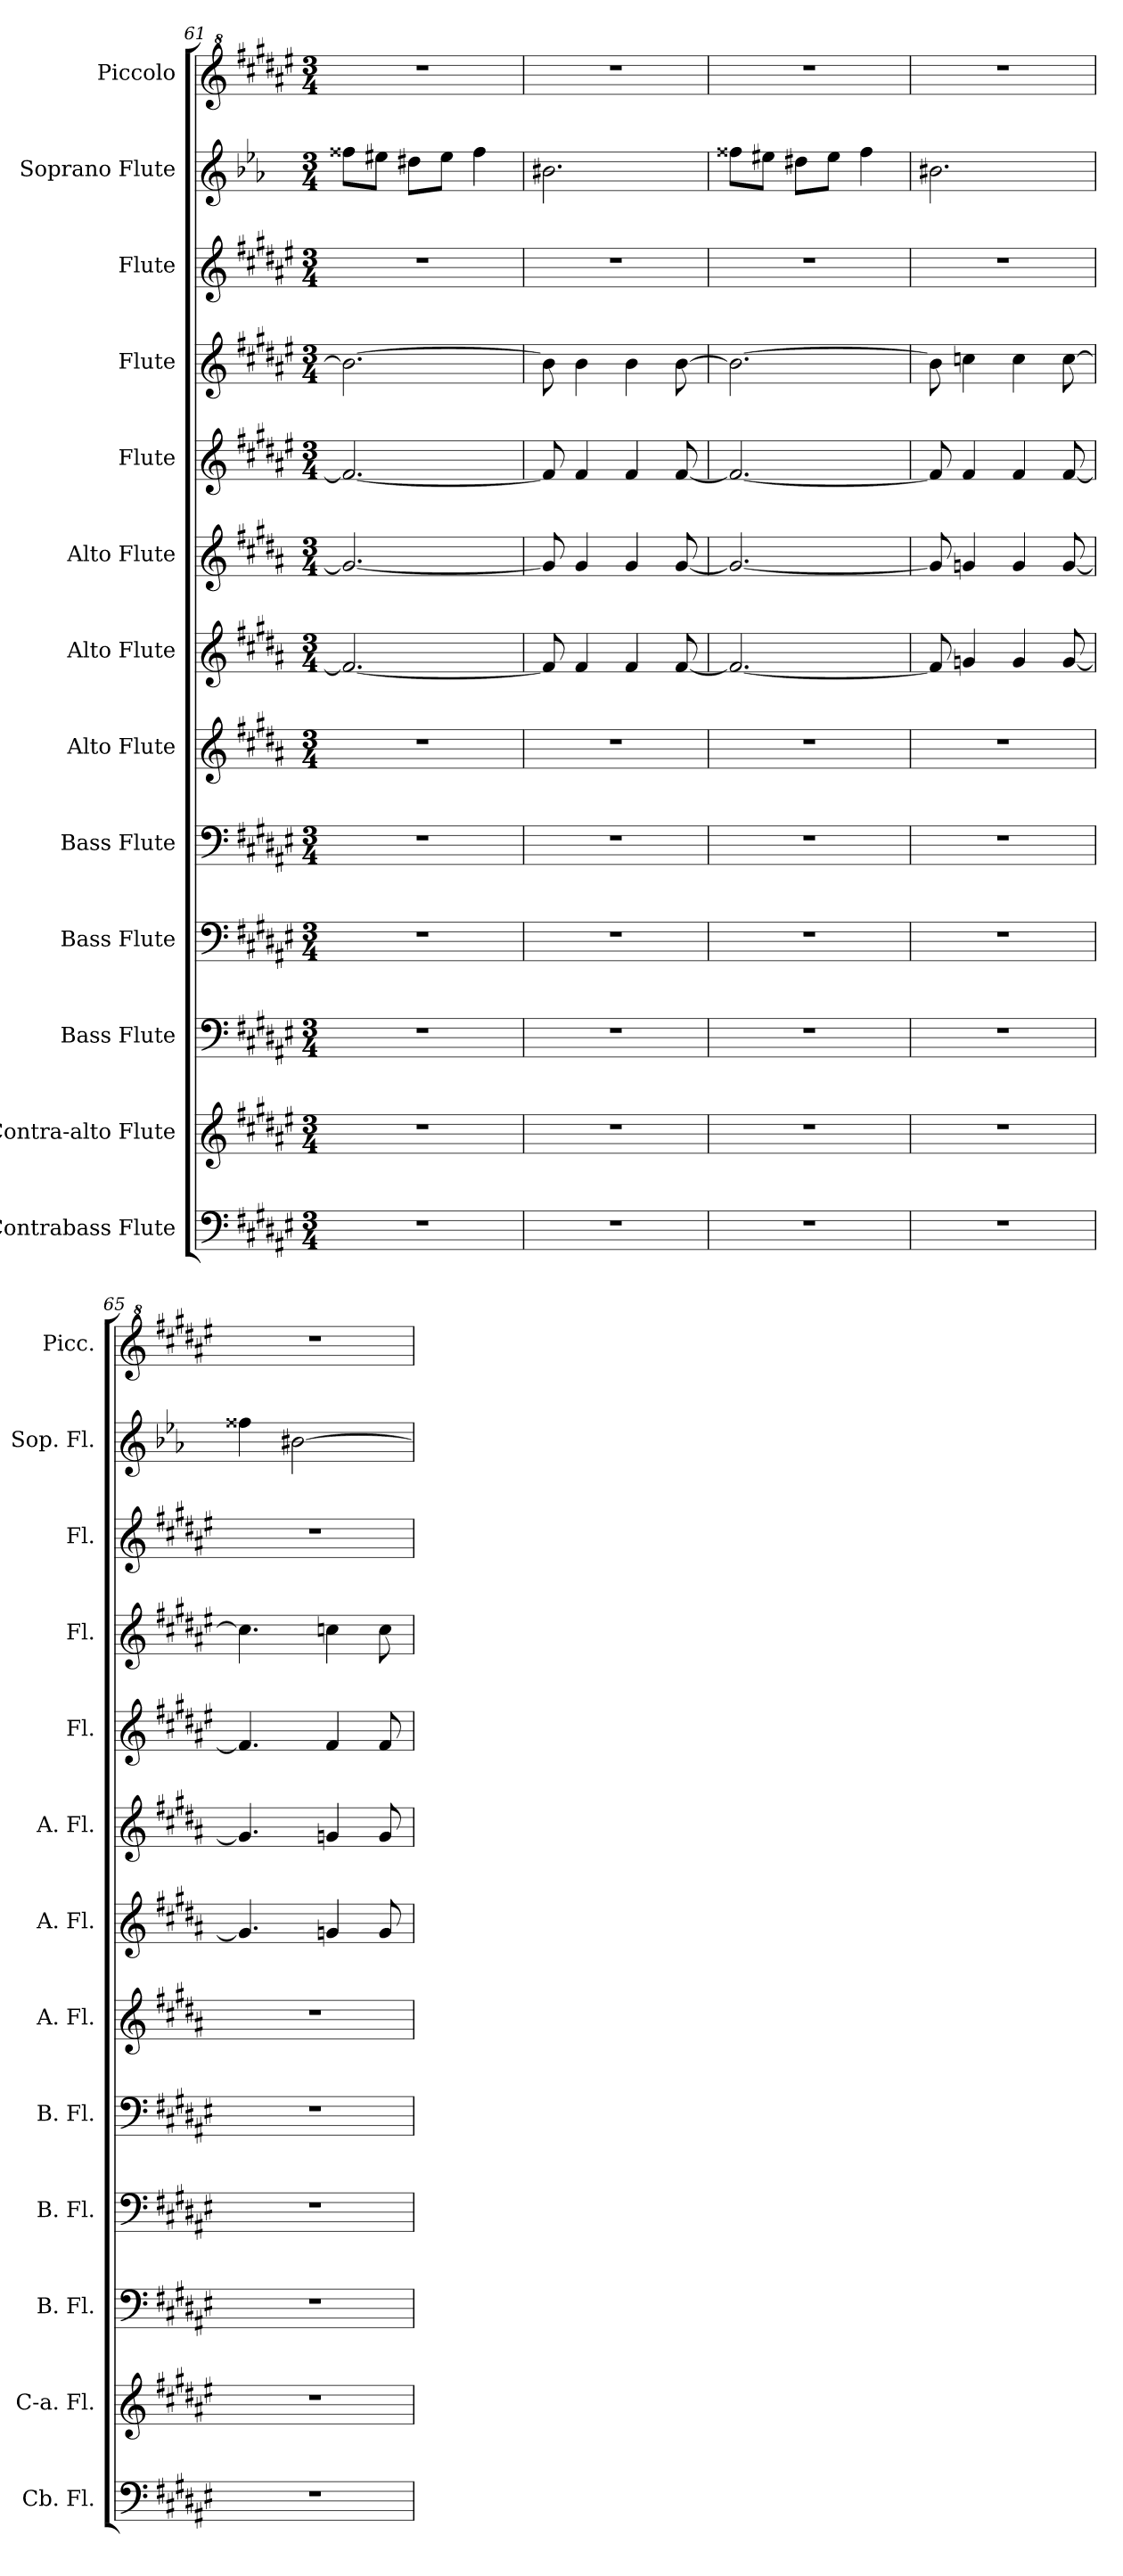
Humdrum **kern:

**kern	**kern	**kern	**kern	**kern	**kern	**kern	**kern	**kern	**kern	**kern	**kern	**kern
*part13	*part12	*part11	*part10	*part9	*part8	*part7	*part6	*part5	*part4	*part3	*part2	*part1
*staff13	*staff12	*staff11	*staff10	*staff9	*staff8	*staff7	*staff6	*staff5	*staff4	*staff3	*staff2	*staff1
*I"Contrabass Flute	*I"Contra-alto Flute	*I"Bass Flute	*I"Bass Flute	*I"Bass Flute	*I"Alto Flute	*I"Alto Flute	*I"Alto Flute	*I"Flute	*I"Flute	*I"Flute	*I"Soprano Flute	*I"Piccolo
*I'Cb. Fl.	*I'C-a. Fl.	*I'B. Fl.	*I'B. Fl.	*I'B. Fl.	*I'A. Fl.	*I'A. Fl.	*I'A. Fl.	*I'Fl.	*I'Fl.	*I'Fl.	*I'Sop. Fl.	*I'Picc.
*clefF4	*clefG2	*clefF4	*clefF4	*clefF4	*clefG2	*clefG2	*clefG2	*clefG2	*clefG2	*clefG2	*clefG2	*clefG^2
*	*ITrd10c17	*	*	*	*ITrd3c5	*ITrd3c5	*ITrd3c5	*	*	*	*ITrd-2c-3	*ITrd-7c-12
*k[f#c#g#d#a#e#]	*k[f#c#g#d#a#e#]	*k[f#c#g#d#a#e#]	*k[f#c#g#d#a#e#]	*k[f#c#g#d#a#e#]	*k[f#c#g#d#a#e#]	*k[f#c#g#d#a#e#]	*k[f#c#g#d#a#e#]	*k[f#c#g#d#a#e#]	*k[f#c#g#d#a#e#]	*k[f#c#g#d#a#e#]	*k[b-e-a-d-g-c-]	*k[f#c#g#d#a#e#]
*M3/4	*M3/4	*M3/4	*M3/4	*M3/4	*M3/4	*M3/4	*M3/4	*M3/4	*M3/4	*M3/4	*M3/4	*M3/4
=61	=61	=61	=61	=61	=61	=61	=61	=61	=61	=61	=61	=61
2.r	2.r	2.r	2.r	2.r	2.r	2.c#/_	2.d#/_	2.f#/_	2.b\_	2.r	8aa#X\L	2.r
.	.	.	.	.	.	.	.	.	.	.	8gg#X\J	.
.	.	.	.	.	.	.	.	.	.	.	8ff#X\L	.
.	.	.	.	.	.	.	.	.	.	.	8gg#\J	.
.	.	.	.	.	.	.	.	.	.	.	4aa#\	.
=62	=62	=62	=62	=62	=62	=62	=62	=62	=62	=62	=62	=62
2.r	2.r	2.r	2.r	2.r	2.r	8c#/]	8d#/]	8f#/]	8b\]	2.r	2.dd#X\	2.r
.	.	.	.	.	.	4c#/	4d#/	4f#/	4b\	.	.	.
.	.	.	.	.	.	4c#/	4d#/	4f#/	4b\	.	.	.
.	.	.	.	.	.	[8c#/	[8d#/	[8f#/	[8b\	.	.	.
=63	=63	=63	=63	=63	=63	=63	=63	=63	=63	=63	=63	=63
2.r	2.r	2.r	2.r	2.r	2.r	2.c#/_	2.d#/_	2.f#/_	2.b\_	2.r	8aa#X\L	2.r
.	.	.	.	.	.	.	.	.	.	.	8gg#X\J	.
.	.	.	.	.	.	.	.	.	.	.	8ff#X\L	.
.	.	.	.	.	.	.	.	.	.	.	8gg#\J	.
.	.	.	.	.	.	.	.	.	.	.	4aa#\	.
!!LO:PB:g=z
=64	=64	=64	=64	=64	=64	=64	=64	=64	=64	=64	=64	=64
2.r	2.r	2.r	2.r	2.r	2.r	8c#/]	8d#/]	8f#/]	8b\]	2.r	2.dd#X\	2.r
.	.	.	.	.	.	4dn/	4dn/	4f#/	4ccn\	.	.	.
.	.	.	.	.	.	4d/	4d/	4f#/	4cc\	.	.	.
.	.	.	.	.	.	[8d/	[8d/	[8f#/	[8cc\	.	.	.
=65	=65	=65	=65	=65	=65	=65	=65	=65	=65	=65	=65	=65
2.r	2.r	2.r	2.r	2.r	2.r	4.d/]	4.d/]	4.f#/]	4.cc\]	2.r	4aa#X\	2.r
.	.	.	.	.	.	.	.	.	.	.	[2dd#X\	.
.	.	.	.	.	.	4dn/	4dn/	4f#/	4ccn\	.	.	.
.	.	.	.	.	.	8d/	8d/	8f#/	8cc\	.	.	.
=	=	=	=	=	=	=	=	=	=	=	=	=
*-	*-	*-	*-	*-	*-	*-	*-	*-	*-	*-	*-	*-
